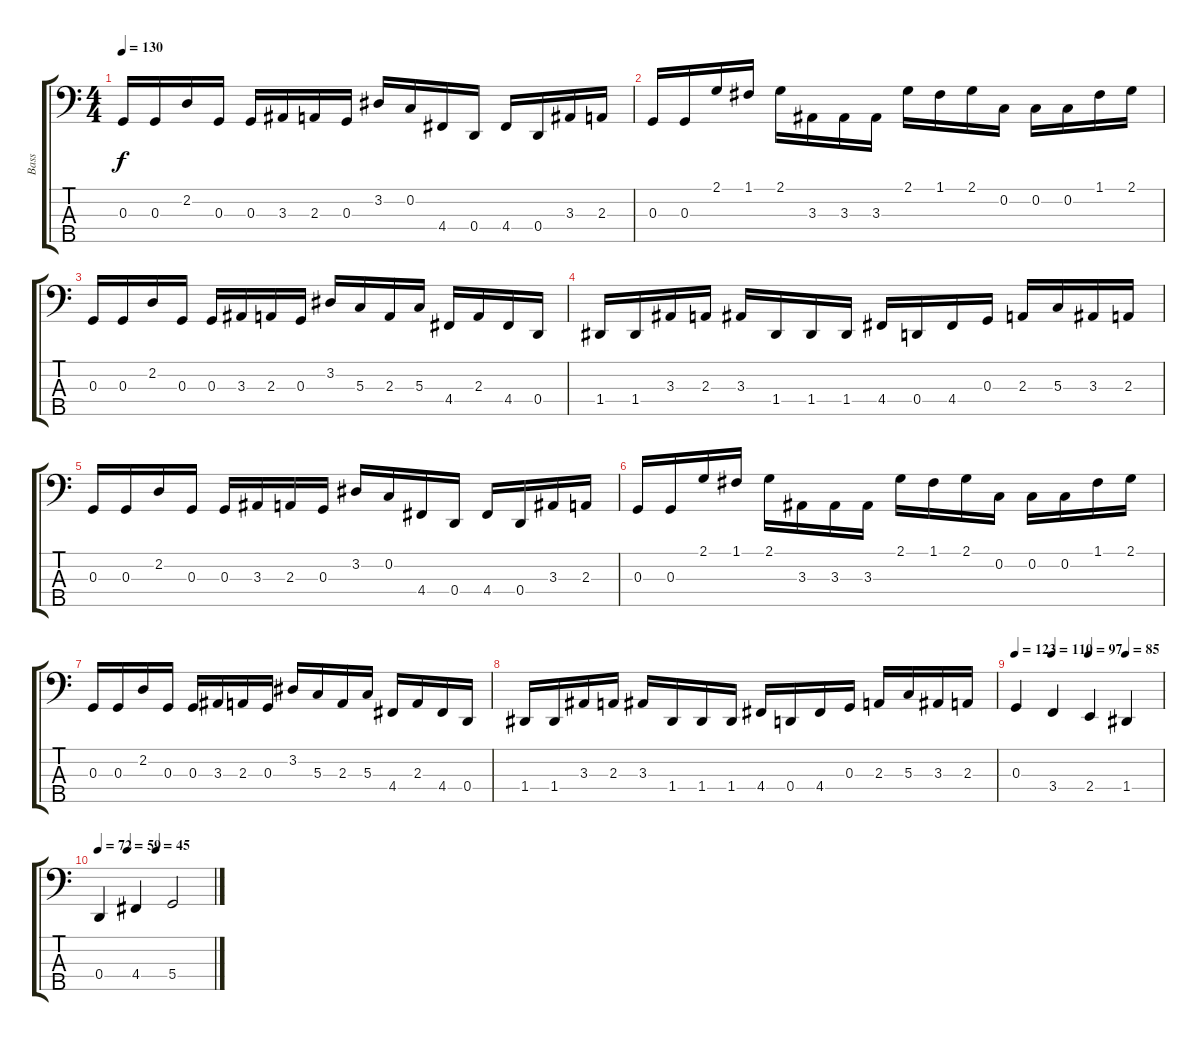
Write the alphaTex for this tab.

\track ("Bass" "Bass") {instrument electricbassfinger}
\staff {score tabs}
\tuning (F2 C2 G1 D1 A0) {hide}
\ts (4 4)
\tempo 130
\clef f4
\ks c
0.3.16{dy f} 0.3.16 2.2.16 0.3.16 0.3.16 3.3.16 2.3.16 0.3.16 3.2.16 0.2.16 4.4.16 0.4.16 4.4.16 0.4.16 3.3.16 2.3.16 |
0.3.16 0.3.16 2.1.16 1.1.16 2.1.16 3.3.16 3.3.16 3.3.16 2.1.16 1.1.16 2.1.16 0.2.16 0.2.16 0.2.16 1.1.16 2.1.16 |
0.3.16 0.3.16 2.2.16 0.3.16 0.3.16 3.3.16 2.3.16 0.3.16 3.2.16 5.3.16 2.3.16 5.3.16 4.4.16 2.3.16 4.4.16 0.4.16 |
1.4.16 1.4.16 3.3.16 2.3.16 3.3.16 1.4.16 1.4.16 1.4.16 4.4.16 0.4.16 4.4.16 0.3.16 2.3.16 5.3.16 3.3.16 2.3.16 |
0.3.16 0.3.16 2.2.16 0.3.16 0.3.16 3.3.16 2.3.16 0.3.16 3.2.16 0.2.16 4.4.16 0.4.16 4.4.16 0.4.16 3.3.16 2.3.16 |
0.3.16 0.3.16 2.1.16 1.1.16 2.1.16 3.3.16 3.3.16 3.3.16 2.1.16 1.1.16 2.1.16 0.2.16 0.2.16 0.2.16 1.1.16 2.1.16 |
0.3.16 0.3.16 2.2.16 0.3.16 0.3.16 3.3.16 2.3.16 0.3.16 3.2.16 5.3.16 2.3.16 5.3.16 4.4.16 2.3.16 4.4.16 0.4.16 |
1.4.16 1.4.16 3.3.16 2.3.16 3.3.16 1.4.16 1.4.16 1.4.16 4.4.16 0.4.16 4.4.16 0.3.16 2.3.16 5.3.16 3.3.16 2.3.16 |
\tempo 123
\tempo (110 0.25)
\tempo (97 0.5)
\tempo (85 0.75)
0.3.4 3.4.4 2.4.4 1.4.4 |
\tempo 72
\tempo (59 0.25)
\tempo (45 0.5)
0.4.4 4.4.4 5.4.2
